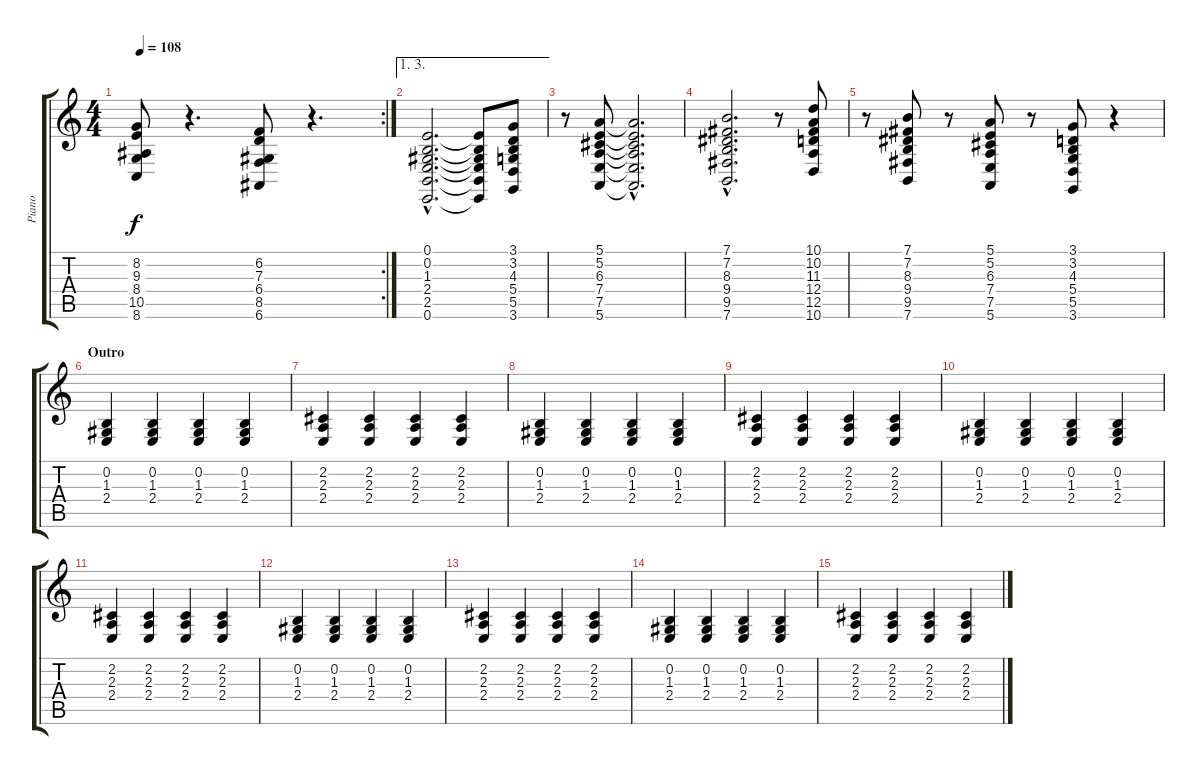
\track ("Piano" "Piano") {instrument acousticgrandpiano}
\staff {score tabs}
\tuning (E4 B3 G3 D3 A2 E2) {hide}
\rc 2
\ts (4 4)
\tempo 108
\clef g2
\ks c
(8.2 9.3 8.4 10.5 8.6).8{dy f} r.4{d} (6.2 7.3 6.4 8.5 6.6).8 r.4{d} |
\ae (1 3)
(0.1{hac} 0.2{hac} 1.3{hac} 2.4{hac} 2.5{hac} 0.6{hac}).2{d} (0.1{t} 0.2{t} 1.3{t} 2.4{t} 2.5{t} 0.6{t}).8 (3.1 3.2 4.3 5.4 5.5 3.6).8 |
r.8 (5.1 5.2 6.3 7.4 7.5 5.6).8 (5.1{hac t} 5.2{hac t} 6.3{hac t} 7.4{hac t} 7.5{hac t} 5.6{hac t}).2{d} |
(7.1{hac} 7.2{hac} 8.3{hac} 9.4{hac} 9.5{hac} 7.6{hac}).2{d} r.8 (10.1 10.2 11.3 12.4 12.5 10.6).8 |
r.8 (7.1 7.2 8.3 9.4 9.5 7.6).8 r.8 (5.1 5.2 6.3 7.4 7.5 5.6).8 r.8 (3.1 3.2 4.3 5.4 5.5 3.6).8 r.4 |
\section ("" "Outro")
(0.2 1.3 2.4).4 (0.2 1.3 2.4).4 (0.2 1.3 2.4).4 (0.2 1.3 2.4).4 |
(2.2 2.3 2.4).4 (2.2 2.3 2.4).4 (2.2 2.3 2.4).4 (2.2 2.3 2.4).4 |
(0.2 1.3 2.4).4 (0.2 1.3 2.4).4 (0.2 1.3 2.4).4 (0.2 1.3 2.4).4 |
(2.2 2.3 2.4).4 (2.2 2.3 2.4).4 (2.2 2.3 2.4).4 (2.2 2.3 2.4).4 |
(0.2 1.3 2.4).4 (0.2 1.3 2.4).4 (0.2 1.3 2.4).4 (0.2 1.3 2.4).4 |
(2.2 2.3 2.4).4 (2.2 2.3 2.4).4 (2.2 2.3 2.4).4 (2.2 2.3 2.4).4 |
(0.2 1.3 2.4).4 (0.2 1.3 2.4).4 (0.2 1.3 2.4).4 (0.2 1.3 2.4).4 |
(2.2 2.3 2.4).4 (2.2 2.3 2.4).4 (2.2 2.3 2.4).4 (2.2 2.3 2.4).4 |
(0.2 1.3 2.4).4 (0.2 1.3 2.4).4 (0.2 1.3 2.4).4 (0.2 1.3 2.4).4 |
(2.2 2.3 2.4).4 (2.2 2.3 2.4).4 (2.2 2.3 2.4).4 (2.2 2.3 2.4).4
